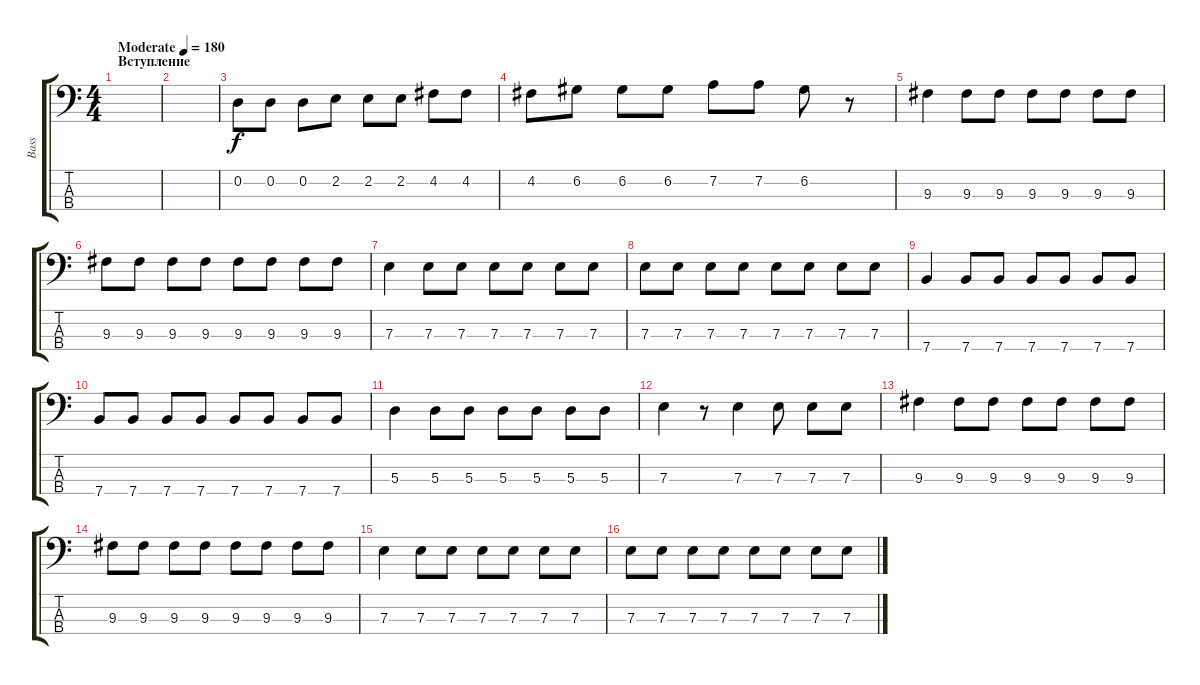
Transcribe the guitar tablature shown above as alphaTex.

\track ("Bass" "Bass") {instrument electricbassfinger}
\staff {score tabs}
\tuning (G2 D2 A1 E1) {hide}
\ts (4 4)
\section ("" "Вступление")
\tempo (180 "Moderate")
\clef f4
\ks c
|
|
0.2.8 0.2.8 0.2.8 2.2.8 2.2.8 2.2.8 4.2.8 4.2.8 |
4.2.8 6.2.8 6.2.8 6.2.8 7.2.8 7.2.8 6.2.8 r.8 |
9.3.4 9.3.8 9.3.8 9.3.8 9.3.8 9.3.8 9.3.8 |
9.3.8 9.3.8 9.3.8 9.3.8 9.3.8 9.3.8 9.3.8 9.3.8 |
7.3.4 7.3.8 7.3.8 7.3.8 7.3.8 7.3.8 7.3.8 |
7.3.8 7.3.8 7.3.8 7.3.8 7.3.8 7.3.8 7.3.8 7.3.8 |
7.4.4 7.4.8 7.4.8 7.4.8 7.4.8 7.4.8 7.4.8 |
7.4.8 7.4.8 7.4.8 7.4.8 7.4.8 7.4.8 7.4.8 7.4.8 |
5.3.4 5.3.8 5.3.8 5.3.8 5.3.8 5.3.8 5.3.8 |
7.3.4 r.8 7.3.4 7.3.8 7.3.8 7.3.8 |
9.3.4 9.3.8 9.3.8 9.3.8 9.3.8 9.3.8 9.3.8 |
9.3.8 9.3.8 9.3.8 9.3.8 9.3.8 9.3.8 9.3.8 9.3.8 |
7.3.4 7.3.8 7.3.8 7.3.8 7.3.8 7.3.8 7.3.8 |
7.3.8 7.3.8 7.3.8 7.3.8 7.3.8 7.3.8 7.3.8 7.3.8
